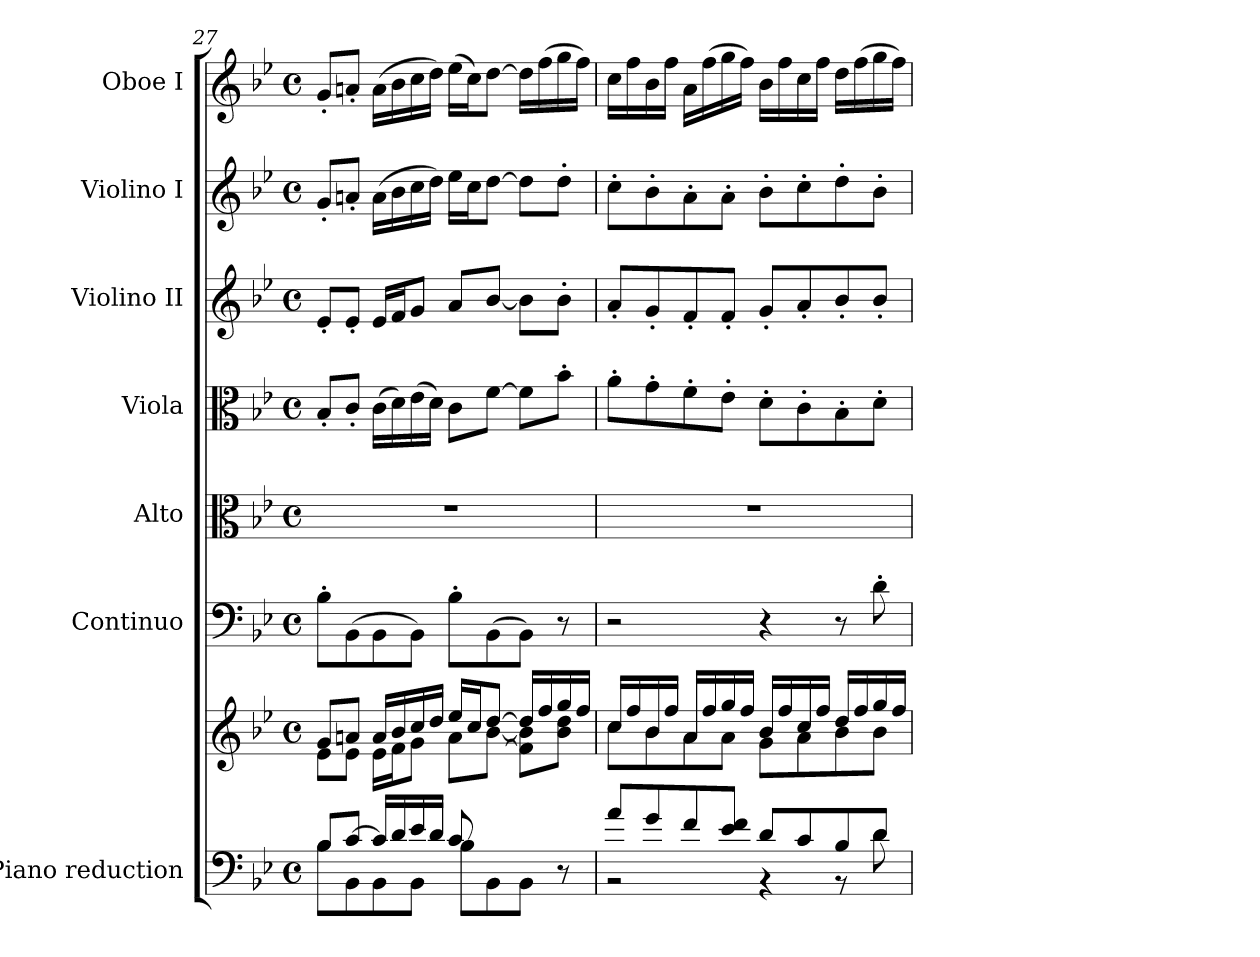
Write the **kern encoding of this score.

**kern	**kern	**kern	**kern	**kern	**kern	**kern	**kern
*part7	*part7	*part6	*part5	*part4	*part3	*part2	*part1
*staff8	*staff7	*staff6	*staff5	*staff4	*staff3	*staff2	*staff1
*I"Piano reduction	*	*I"Continuo	*I"Alto	*I"Viola	*I"Violino II	*I"Violino I	*I"Oboe I
*I'Pno	*	*	*	*I'Vla	*I'Vln	*I'Vln	*I'Ob
*clefF4	*clefG2	*clefF4	*clefC3	*clefC3	*clefG2	*clefG2	*clefG2
*k[b-e-]	*k[b-e-]	*k[b-e-]	*k[b-e-]	*k[b-e-]	*k[b-e-]	*k[b-e-]	*k[b-e-]
*M4/4	*M4/4	*M4/4	*M4/4	*M4/4	*M4/4	*M4/4	*M4/4
*met(c)	*met(c)	*met(c)	*met(c)	*met(c)	*met(c)	*met(c)	*met(c)
=27	=27	=27	=27	=27	=27	=27	=27
*^	*^	*	*	*	*	*	*
*	*	*	*^	*	*	*	*	*	*
8B-/L	8B-\L	8g/L	8e-\L	8ryy	8B-'\L	1r	8B-'/L	8e-'/L	8g'/L	8g'/L
*	*	*	*v	*v	*	*	*	*	*	*
[8c/J	8BB-\	8an/J	8e-\J	(8BB-\	.	8c'/J	8e-'/J	8an'/J	8an'/J
16c/LL]	8BB-\	16a/LL	16e-\LL	8BB-\	.	(16c\LL	16e-/LL	(16a\LL	(16a\LL
16d/	.	16b-/	16f\J	.	.	16d\)	16f/J	16b-\	16b-\
16e-/	8BB-\J	16cc/	8g\J	8BB-\J)	.	(16e-\	8g/J	16cc\	16cc\
16d/JJ	.	16dd/JJ	.	.	.	16d\JJ)	.	16dd\JJ)	16dd\JJ)
8c/L	8B-\L	16ee-/LL	8a\L	8B-'\L	.	8c\L	8a/L	16ee-\LL	(16ee-\LL
.	.	16cc/J	.	.	.	.	.	16cc\J	16cc\J)
*	*	*	*^	*	*	*	*	*	*
8ryy	8BB-\	[8dd/J	[8b-\J	[8f\J	(8BB-\	.	[8f\J	[8b-/J	[8dd\J	[8dd\J
8ryy	8BB-\J	16dd/LL]	8f\] 8b-\]L	4ryy	8BB-\J)	.	8f\L]	8b-\L]	8dd\L]	16dd\LL]
.	.	16ff/	.	.	.	.	.	.	.	(16ff\
8r	8ryy	16gg/	8b-\ 8dd\J	.	8r	.	8b-'\J	8b-'\J	8dd'\J	16gg\
.	.	16ff/JJ	.	.	.	.	.	.	.	16ff\JJ)
*	*	*	*v	*v	*	*	*	*	*	*
=28	=28	=28	=28	=28	=28	=28	=28	=28	=28
8a/L	2r	16cc/LL	8cc\L	2r	1r	8a'\L	8a'/L	8cc'\L	16cc\LL
.	.	16ff/	.	.	.	.	.	.	16ff\
8g/	.	16b-/	8b-\	.	.	8g'\	8g'/	8b-'\	16b-\
.	.	16ff/JJ	.	.	.	.	.	.	16ff\JJ
8f/	.	16a/LL	8a\	.	.	8f'\	8f'/	8a'\	16a\LL
.	.	16ff/	.	.	.	.	.	.	(16ff\
8e-/ 8f/J	.	16gg/	8a\J	.	.	8e-'\J	8f'/J	8a'\J	16gg\
.	.	16ff/JJ	.	.	.	.	.	.	16ff\JJ)
8d/L	4r	16b-/LL	8g\L	4r	.	8d'\L	8g'/L	8b-'\L	16b-\LL
.	.	16ff/	.	.	.	.	.	.	16ff\
8c/	.	16cc/	8a\	.	.	8c'\	8a'/	8cc'\	16cc\
.	.	16ff/JJ	.	.	.	.	.	.	16ff\JJ
8B-/	8r	16dd/LL	8b-\	8r	.	8B-'\	8b-'/	8dd'\	16dd\LL
.	.	16ff/	.	.	.	.	.	.	(16ff\
8d/J	8d\	16gg/	8b-\J	8d'\	.	8d'\J	8b-'/J	8b-'\J	16gg\
.	.	16ff/JJ	.	.	.	.	.	.	16ff\JJ)
*v	*v	*	*	*	*	*	*	*	*
*	*v	*v	*	*	*	*	*	*
=	=	=	=	=	=	=	=
*-	*-	*-	*-	*-	*-	*-	*-
